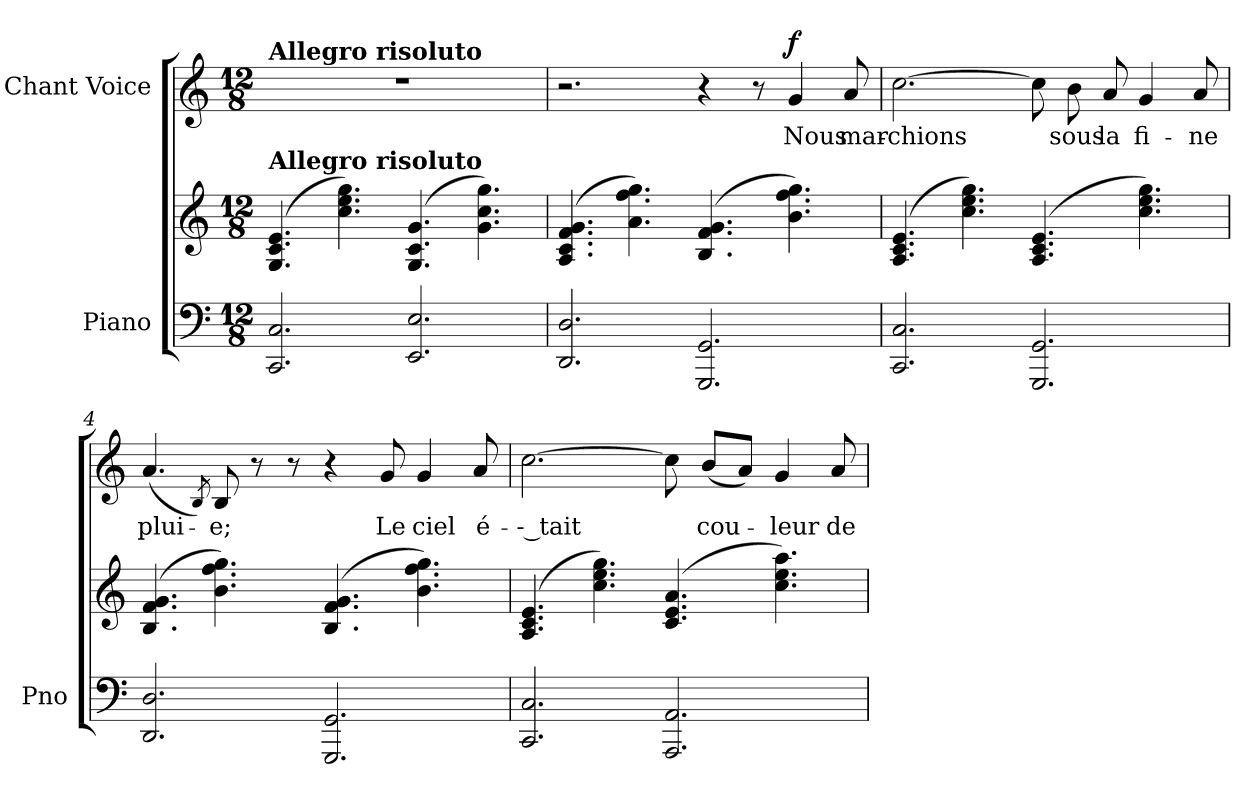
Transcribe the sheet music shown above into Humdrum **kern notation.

**kern	**kern	**kern	**text	**dynam
*part2	*part2	*part1	*part1	*part1
*staff3	*staff2	*staff1	*staff1	*staff1
*I"Piano	*	*I"Chant Voice	*	*
*I'Pno	*	*	*	*
*clefF4	*clefG2	*clefG2	*	*
*k[]	*k[]	*k[]	*	*
*M12/8	*M12/8	*M12/8	*	*
*MM180	*MM180	*MM180	*	*
=1	=1	=1	=1	=1
!	!	!LO:TX:a:B:t=Allegro  risoluto	!	!
!	!LO:TX:a:B:t=Allegro risoluto	!	!	!
2.CC/ 2.C/	(>4.G/ 4.c/ 4.e/	1.r	.	.
.	4.cc\ 4.ee\ 4.gg\)	.	.	.
2.EE/ 2.E/	(>4.G/ 4.c/ 4.g/	.	.	.
.	4.g\ 4.cc\ 4.gg\)	.	.	.
=2	=2	=2	=2	=2
2.DD/ 2.D/	(>4.A/ 4.c/ 4.f/ 4.g/	2.r	.	.
.	4.a\ 4.ff\ 4.gg\)	.	.	.
2.GGG/ 2.GG/	(>4.B/ 4.f/ 4.g/	4r	.	.
.	.	8r	.	.
!	!	!	!LO:LY:b	!LO:DY:a
.	4.b\ 4.ff\ 4.gg\)	4g/	Nous	f
!	!	!	!LO:LY:b	!
.	.	8a/	mar-	.
=3	=3	=3	=3	=3
!	!	!	!LO:LY:b	!
2.CC/ 2.C/	(>4.A/ 4.c/ 4.e/	[2.cc\	-chions	.
.	4.cc\ 4.ee\ 4.gg\)	.	.	.
2.GGG/ 2.GG/	(>4.A/ 4.c/ 4.e/	8cc\]	.	.
!	!	!	!LO:LY:b	!
.	.	8b\	sous	.
!	!	!	!LO:LY:b	!
.	.	8a/	la	.
!	!	!	!LO:LY:b	!
.	4.cc\ 4.ee\ 4.gg\)	4g/	fi-	.
!	!	!	!LO:LY:b	!
.	.	8a/	-ne	.
=4	=4	=4	=4	=4
!	!	!	!LO:LY:b	!
2.DD/ 2.D/	(>4.B/ 4.f/ 4.g/	(<4.a/	plui-	.
.	.	8qB/)	.	.
!	!	!	!LO:LY:b	!
.	4.b\ 4.ff\ 4.gg\)	8B/	-e;	.
.	.	8r	.	.
.	.	8r	.	.
2.GGG/ 2.GG/	(>4.B/ 4.f/ 4.g/	4r	.	.
!	!	!	!LO:LY:b	!
.	.	8g/	Le	.
!	!	!	!LO:LY:b	!
.	4.b\ 4.ff\ 4.gg\)	4g/	ciel	.
!	!	!	!LO:LY:b	!
.	.	8a/	é-	.
!!LO:LB:g=z
=5	=5	=5	=5	=5
!	!	!	!LO:LY:b	!
2.CC/ 2.C/	(>4.A/ 4.c/ 4.e/	[2.cc\	-- tait	.
.	4.cc\ 4.ee\ 4.gg\)	.	.	.
2.AAA/ 2.AA/	(>4.c/ 4.e/ 4.a/	8cc\]	.	.
!	!	!	!LO:LY:b	!
.	.	(<8b/L	cou-	.
.	.	8a/J)	.	.
!	!	!	!LO:LY:b	!
.	4.cc\ 4.ee\ 4.aa\)	4g/	-leur	.
!	!	!	!LO:LY:b	!
.	.	8a/	de	.
=	=	=	=	=
*-	*-	*-	*-	*-
